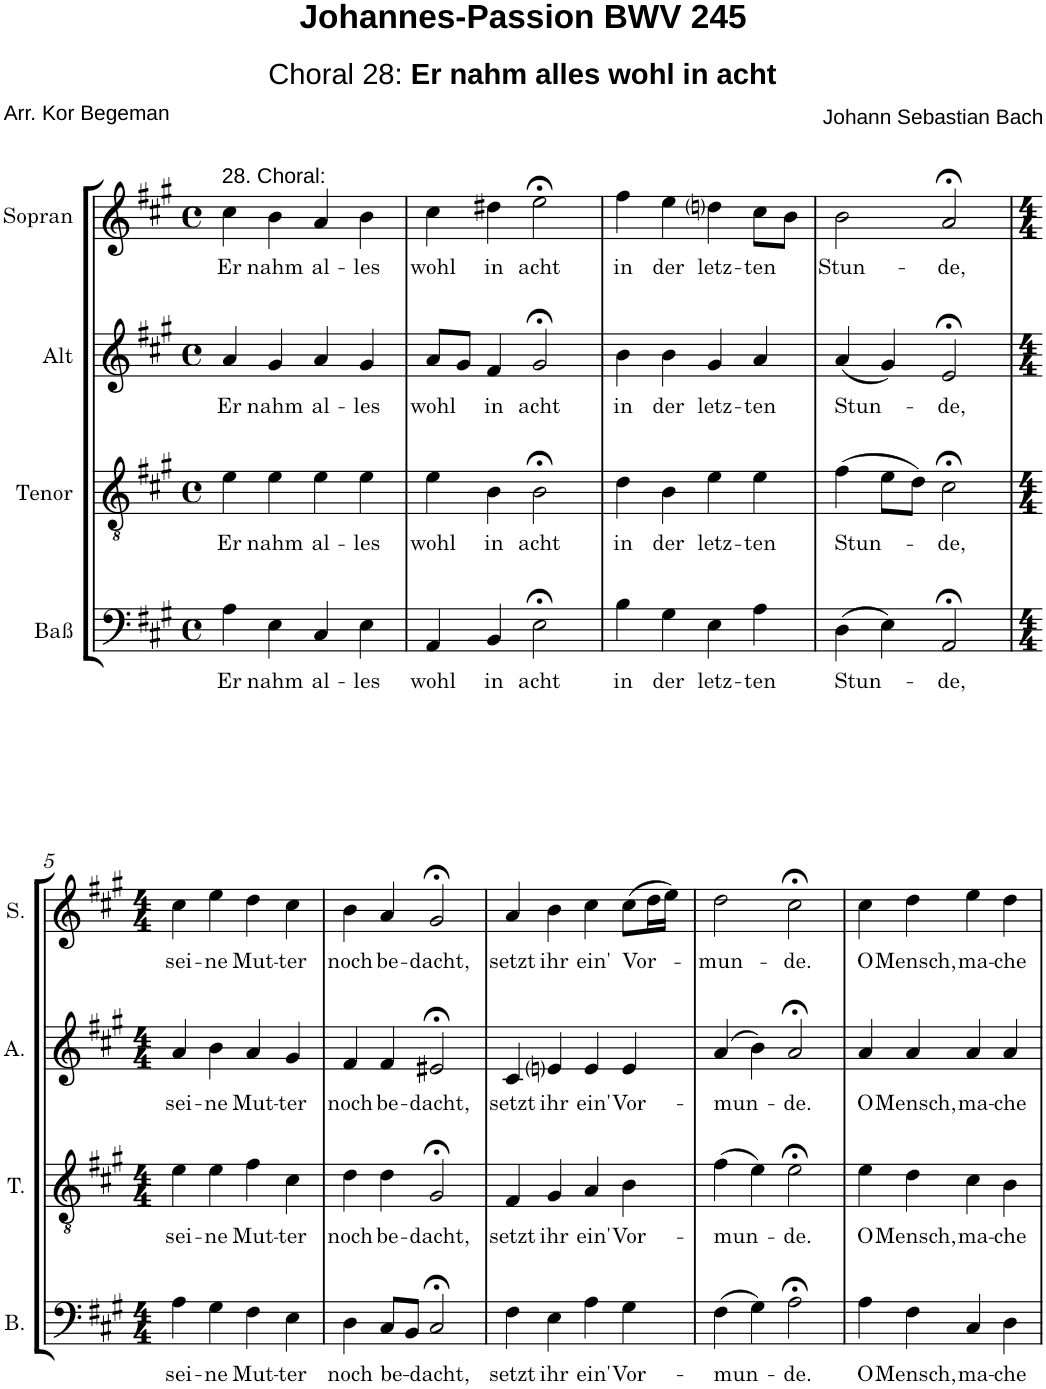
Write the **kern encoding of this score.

**kern	**text	**kern	**text	**kern	**text	**kern	**text
*part4	*part4	*part3	*part3	*part2	*part2	*part1	*part1
*staff4	*staff4	*staff3	*staff3	*staff2	*staff2	*staff1	*staff1
*I"Baß	*	*I"Tenor	*	*I"Alt	*	*I"Sopran	*
*I'B.	*	*I'T.	*	*I'A.	*	*I'S.	*
*clefF4	*	*clefGv2	*	*clefG2	*	*clefG2	*
*k[f#c#g#]	*	*k[f#c#g#]	*	*k[f#c#g#]	*	*k[f#c#g#]	*
*A:	*	*A:	*	*A:	*	*A:	*
*M4/4	*	*M4/4	*	*M4/4	*	*M4/4	*
*met(c)	*	*met(c)	*	*met(c)	*	*met(c)	*
=1	=1	=1	=1	=1	=1	=1	=1
!	!	!	!	!	!	!LO:TX:a:t=28. Choral&colon;	!
!	!LO:LY:b	!	!LO:LY:b	!	!LO:LY:b	!	!LO:LY:b
4A\	Er	4e\	Er	4a/	Er	4cc#\	Er
!	!LO:LY:b	!	!LO:LY:b	!	!LO:LY:b	!	!LO:LY:b
4E\	nahm	4e\	nahm	4g#/	nahm	4b\	nahm
!	!LO:LY:b	!	!LO:LY:b	!	!LO:LY:b	!	!LO:LY:b
4C#/	al-	4e\	al-	4a/	al-	4a/	al-
!	!LO:LY:b	!	!LO:LY:b	!	!LO:LY:b	!	!LO:LY:b
4E\	-les	4e\	-les	4g#/	-les	4b\	-les
=2	=2	=2	=2	=2	=2	=2	=2
!	!LO:LY:b	!	!LO:LY:b	!	!LO:LY:b	!	!LO:LY:b
4AA/	wohl	4e\	wohl	8a/L	wohl	4cc#\	wohl
.	.	.	.	8g#/J	.	.	.
!	!LO:LY:b	!	!LO:LY:b	!	!LO:LY:b	!	!LO:LY:b
4BB/	in	4B\	in	4f#/	in	4dd#X\	in
!	!LO:LY:b	!	!LO:LY:b	!	!LO:LY:b	!	!LO:LY:b
2E;<\	acht	2B;<\	acht	2g#;</	acht	2ee;<\	acht
=3	=3	=3	=3	=3	=3	=3	=3
!	!LO:LY:b	!	!LO:LY:b	!	!LO:LY:b	!	!LO:LY:b
4B\	in	4d\	in	4b\	in	4ff#\	in
!	!LO:LY:b	!	!LO:LY:b	!	!LO:LY:b	!	!LO:LY:b
4G#\	der	4B\	der	4b\	der	4ee\	der
!	!LO:LY:b	!	!LO:LY:b	!	!LO:LY:b	!	!LO:LY:b
4E\	letz-	4e\	letz-	4g#/	letz-	4ddni\	letz-
!	!LO:LY:b	!	!LO:LY:b	!	!LO:LY:b	!	!LO:LY:b
4A\	-ten	4e\	-ten	4a/	-ten	8cc#\L	-ten
.	.	.	.	.	.	8b\J	.
=4	=4	=4	=4	=4	=4	=4	=4
!	!LO:LY:b	!	!LO:LY:b	!	!LO:LY:b	!	!LO:LY:b
(>4D\	Stun-	(>4f#\	Stun-	(<4a/	Stun-	2b\	Stun-
4E\)	.	8e\L	.	4g#/)	.	.	.
.	.	8d\J)	.	.	.	.	.
!	!LO:LY:b	!	!LO:LY:b	!	!LO:LY:b	!	!LO:LY:b
2AA;</	-de,	2c#;<\	-de,	2e;</	-de,	2a;</	-de,
!!LO:LB:g=z
=5	=5	=5	=5	=5	=5	=5	=5
*M4/4	*	*M4/4	*	*M4/4	*	*M4/4	*
!	!LO:LY:b	!	!LO:LY:b	!	!LO:LY:b	!	!LO:LY:b
4A\	sei-	4e\	sei-	4a/	sei-	4cc#\	sei-
!	!LO:LY:b	!	!LO:LY:b	!	!LO:LY:b	!	!LO:LY:b
4G#\	-ne	4e\	-ne	4b\	-ne	4ee\	-ne
!	!LO:LY:b	!	!LO:LY:b	!	!LO:LY:b	!	!LO:LY:b
4F#\	Mut-	4f#\	Mut-	4a/	Mut-	4dd\	Mut-
!	!LO:LY:b	!	!LO:LY:b	!	!LO:LY:b	!	!LO:LY:b
4E\	-ter	4c#\	-ter	4g#/	-ter	4cc#\	-ter
=6	=6	=6	=6	=6	=6	=6	=6
!	!LO:LY:b	!	!LO:LY:b	!	!LO:LY:b	!	!LO:LY:b
4D\	noch	4d\	noch	4f#/	noch	4b\	noch
!	!LO:LY:b	!	!LO:LY:b	!	!LO:LY:b	!	!LO:LY:b
8C#/L	be-	4d\	be-	4f#/	be-	4a/	be-
8BB/J	.	.	.	.	.	.	.
!	!LO:LY:b	!	!LO:LY:b	!	!LO:LY:b	!	!LO:LY:b
2C#;</	-dacht,	2G#;</	-dacht,	2e#X;</	-dacht,	2g#;</	-dacht,
=7	=7	=7	=7	=7	=7	=7	=7
!	!LO:LY:b	!	!LO:LY:b	!	!LO:LY:b	!	!LO:LY:b
4F#\	setzt	4F#/	setzt	4c#/	setzt	4a/	setzt
!	!LO:LY:b	!	!LO:LY:b	!	!LO:LY:b	!	!LO:LY:b
4E\	ihr	4G#/	ihr	4eni/	ihr	4b\	ihr
!	!LO:LY:b	!	!LO:LY:b	!	!LO:LY:b	!	!LO:LY:b
4A\	ein'	4A/	ein'	4e/	ein'	4cc#\	ein'
!	!LO:LY:b	!	!LO:LY:b	!	!LO:LY:b	!	!LO:LY:b
4G#\	Vor-	4B\	Vor-	4e/	Vor-	(>8cc#\L	Vor-
.	.	.	.	.	.	16dd\L	.
.	.	.	.	.	.	16ee\JJ)	.
=8	=8	=8	=8	=8	=8	=8	=8
!	!LO:LY:b	!	!LO:LY:b	!	!LO:LY:b	!	!LO:LY:b
(>4F#\	-mun-	(>4f#\	-mun-	(>4a/	-mun-	2dd\	-mun-
4G#\)	.	4e\)	.	4b\)	.	.	.
!	!LO:LY:b	!	!LO:LY:b	!	!LO:LY:b	!	!LO:LY:b
2A;<\	-de.	2e;<\	-de.	2a;</	-de.	2cc#;<\	-de.
=9	=9	=9	=9	=9	=9	=9	=9
!	!LO:LY:b	!	!LO:LY:b	!	!LO:LY:b	!	!LO:LY:b
4A\	O	4e\	O	4a/	O	4cc#\	O
!	!LO:LY:b	!	!LO:LY:b	!	!LO:LY:b	!	!LO:LY:b
4F#\	Mensch,	4d\	Mensch,	4a/	Mensch,	4dd\	Mensch,
!	!LO:LY:b	!	!LO:LY:b	!	!LO:LY:b	!	!LO:LY:b
4C#/	ma-	4c#\	ma-	4a/	ma-	4ee\	ma-
!	!LO:LY:b	!	!LO:LY:b	!	!LO:LY:b	!	!LO:LY:b
4D\	-che	4B\	-che	4a/	-che	4dd\	-che
=	=	=	=	=	=	=	=
*-	*-	*-	*-	*-	*-	*-	*-
